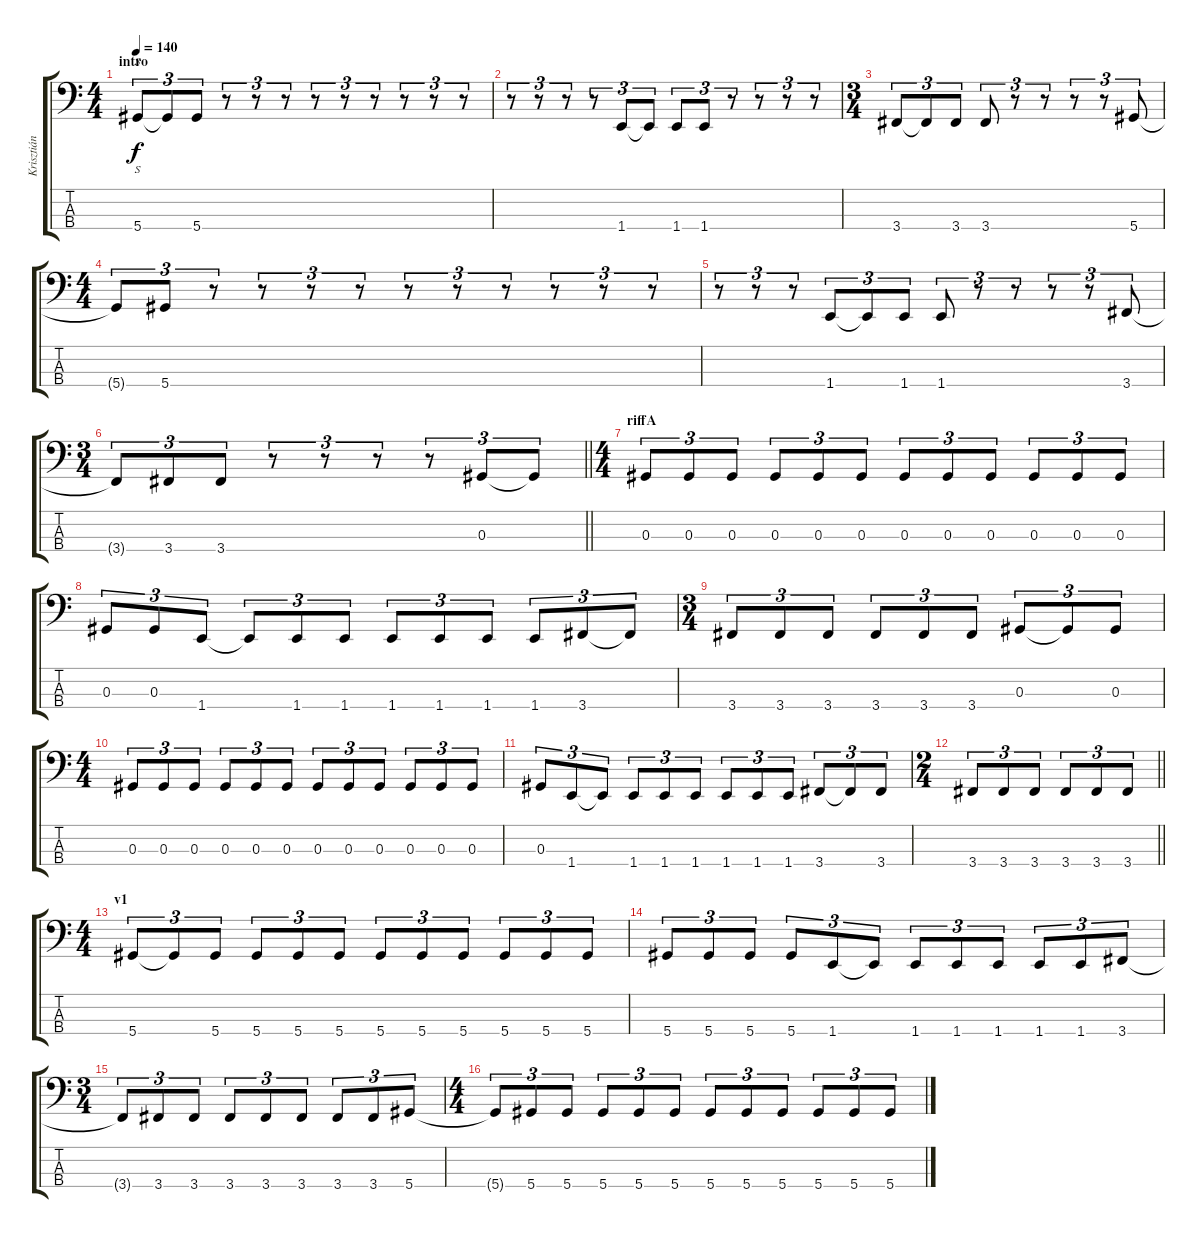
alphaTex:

\track ("Krisztián" "Krisztián") {instrument electricbassfinger}
\staff {score tabs}
\tuning (Gb2 Db2 Ab1 Eb1) {hide}
\ts (4 4)
\section ("" "intro")
\tempo 140
\clef f4
\ks c
5.4.8{s tu (3 2) dy f instrument electricbassfinger} 5.4{t}.8{tu (3 2)} 5.4.8{tu (3 2)} r.8{tu (3 2)} r.8{tu (3 2)} r.8{tu (3 2)} r.8{tu (3 2)} r.8{tu (3 2)} r.8{tu (3 2)} r.8{tu (3 2)} r.8{tu (3 2)} r.8{tu (3 2)} |
r.8{tu (3 2)} r.8{tu (3 2)} r.8{tu (3 2)} r.8{tu (3 2)} 1.4.8{tu (3 2)} 1.4{t}.8{tu (3 2)} 1.4.8{tu (3 2)} 1.4.8{tu (3 2)} r.8{tu (3 2)} r.8{tu (3 2)} r.8{tu (3 2)} r.8{tu (3 2)} |
\ts (3 4)
3.4.8{tu (3 2)} 3.4{t}.8{tu (3 2)} 3.4.8{tu (3 2)} 3.4.8{tu (3 2)} r.8{tu (3 2)} r.8{tu (3 2)} r.8{tu (3 2)} r.8{tu (3 2)} 5.4.8{tu (3 2)} |
\ts (4 4)
5.4{t}.8{tu (3 2)} 5.4.8{tu (3 2)} r.8{tu (3 2)} r.8{tu (3 2)} r.8{tu (3 2)} r.8{tu (3 2)} r.8{tu (3 2)} r.8{tu (3 2)} r.8{tu (3 2)} r.8{tu (3 2)} r.8{tu (3 2)} r.8{tu (3 2)} |
r.8{tu (3 2)} r.8{tu (3 2)} r.8{tu (3 2)} 1.4.8{tu (3 2)} 1.4{t}.8{tu (3 2)} 1.4.8{tu (3 2)} 1.4.8{tu (3 2)} r.8{tu (3 2)} r.8{tu (3 2)} r.8{tu (3 2)} r.8{tu (3 2)} 3.4.8{tu (3 2)} |
\ts (3 4)
\barLineRight lightlight
3.4{t}.8{tu (3 2)} 3.4.8{tu (3 2)} 3.4.8{tu (3 2)} r.8{tu (3 2)} r.8{tu (3 2)} r.8{tu (3 2)} r.8{tu (3 2)} 0.3.8{tu (3 2)} 0.3{t}.8{tu (3 2)} |
\ts (4 4)
\section ("" "riffA")
0.3.8{tu (3 2)} 0.3.8{tu (3 2)} 0.3.8{tu (3 2)} 0.3.8{tu (3 2)} 0.3.8{tu (3 2)} 0.3.8{tu (3 2)} 0.3.8{tu (3 2)} 0.3.8{tu (3 2)} 0.3.8{tu (3 2)} 0.3.8{tu (3 2)} 0.3.8{tu (3 2)} 0.3.8{tu (3 2)} |
0.3.8{tu (3 2)} 0.3.8{tu (3 2)} 1.4.8{tu (3 2)} 1.4{t}.8{tu (3 2)} 1.4.8{tu (3 2)} 1.4.8{tu (3 2)} 1.4.8{tu (3 2)} 1.4.8{tu (3 2)} 1.4.8{tu (3 2)} 1.4.8{tu (3 2)} 3.4.8{tu (3 2)} 3.4{t}.8{tu (3 2)} |
\ts (3 4)
3.4.8{tu (3 2)} 3.4.8{tu (3 2)} 3.4.8{tu (3 2)} 3.4.8{tu (3 2)} 3.4.8{tu (3 2)} 3.4.8{tu (3 2)} 0.3.8{tu (3 2)} 0.3{t}.8{tu (3 2)} 0.3.8{tu (3 2)} |
\ts (4 4)
0.3.8{tu (3 2)} 0.3.8{tu (3 2)} 0.3.8{tu (3 2)} 0.3.8{tu (3 2)} 0.3.8{tu (3 2)} 0.3.8{tu (3 2)} 0.3.8{tu (3 2)} 0.3.8{tu (3 2)} 0.3.8{tu (3 2)} 0.3.8{tu (3 2)} 0.3.8{tu (3 2)} 0.3.8{tu (3 2)} |
0.3.8{tu (3 2)} 1.4.8{tu (3 2)} 1.4{t}.8{tu (3 2)} 1.4.8{tu (3 2)} 1.4.8{tu (3 2)} 1.4.8{tu (3 2)} 1.4.8{tu (3 2)} 1.4.8{tu (3 2)} 1.4.8{tu (3 2)} 3.4.8{tu (3 2)} 3.4{t}.8{tu (3 2)} 3.4.8{tu (3 2)} |
\ts (2 4)
\barLineRight lightlight
3.4.8{tu (3 2)} 3.4.8{tu (3 2)} 3.4.8{tu (3 2)} 3.4.8{tu (3 2)} 3.4.8{tu (3 2)} 3.4.8{tu (3 2)} |
\ts (4 4)
\section ("" "v1")
5.4.8{tu (3 2)} 5.4{t}.8{tu (3 2)} 5.4.8{tu (3 2)} 5.4.8{tu (3 2)} 5.4.8{tu (3 2)} 5.4.8{tu (3 2)} 5.4.8{tu (3 2)} 5.4.8{tu (3 2)} 5.4.8{tu (3 2)} 5.4.8{tu (3 2)} 5.4.8{tu (3 2)} 5.4.8{tu (3 2)} |
5.4.8{tu (3 2)} 5.4.8{tu (3 2)} 5.4.8{tu (3 2)} 5.4.8{tu (3 2)} 1.4.8{tu (3 2)} 1.4{t}.8{tu (3 2)} 1.4.8{tu (3 2)} 1.4.8{tu (3 2)} 1.4.8{tu (3 2)} 1.4.8{tu (3 2)} 1.4.8{tu (3 2)} 3.4.8{tu (3 2)} |
\ts (3 4)
3.4{t}.8{tu (3 2)} 3.4.8{tu (3 2)} 3.4.8{tu (3 2)} 3.4.8{tu (3 2)} 3.4.8{tu (3 2)} 3.4.8{tu (3 2)} 3.4.8{tu (3 2)} 3.4.8{tu (3 2)} 5.4.8{tu (3 2)} |
\ts (4 4)
5.4{t}.8{tu (3 2)} 5.4.8{tu (3 2)} 5.4.8{tu (3 2)} 5.4.8{tu (3 2)} 5.4.8{tu (3 2)} 5.4.8{tu (3 2)} 5.4.8{tu (3 2)} 5.4.8{tu (3 2)} 5.4.8{tu (3 2)} 5.4.8{tu (3 2)} 5.4.8{tu (3 2)} 5.4.8{tu (3 2)}
